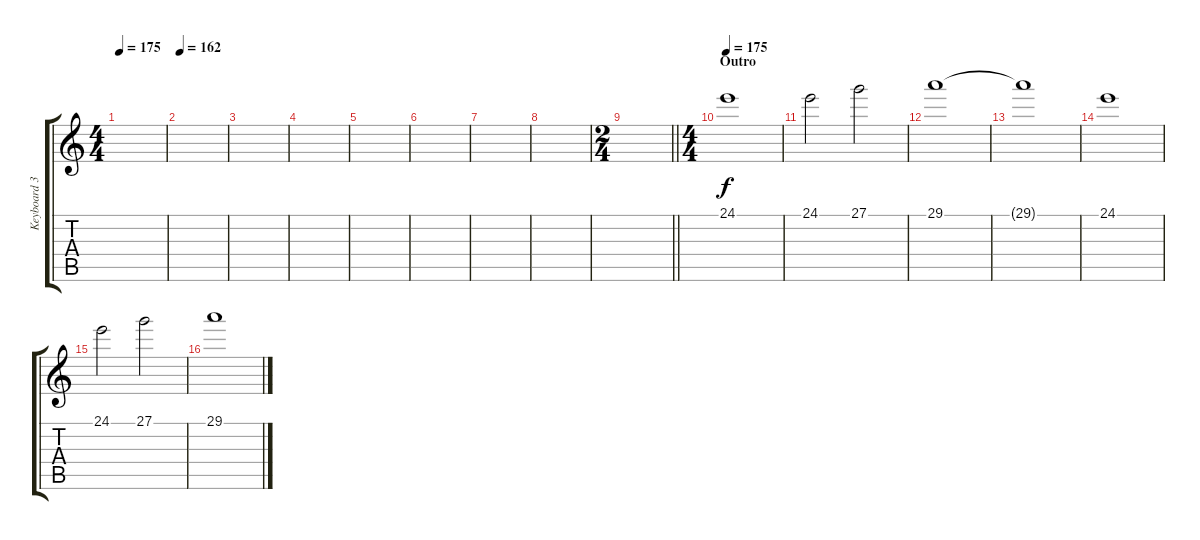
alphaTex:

\track ("Keyboard 3" "Keyboard 3") {instrument stringensemble1}
\staff {score tabs}
\tuning (E4 B3 G3 D3 A2 E2) {hide}
\ts (4 4)
\tempo 175
\clef g2
\ks c
|
\tempo 162
|
|
|
|
|
|
|
\ts (2 4)
\barLineRight lightlight
|
\ts (4 4)
\section ("" "Outro")
\tempo 175
24.1.1{volume 11} |
24.1.2 27.1.2 |
29.1.1 |
29.1{t}.1 |
24.1.1 |
24.1.2 27.1.2 |
29.1.1
